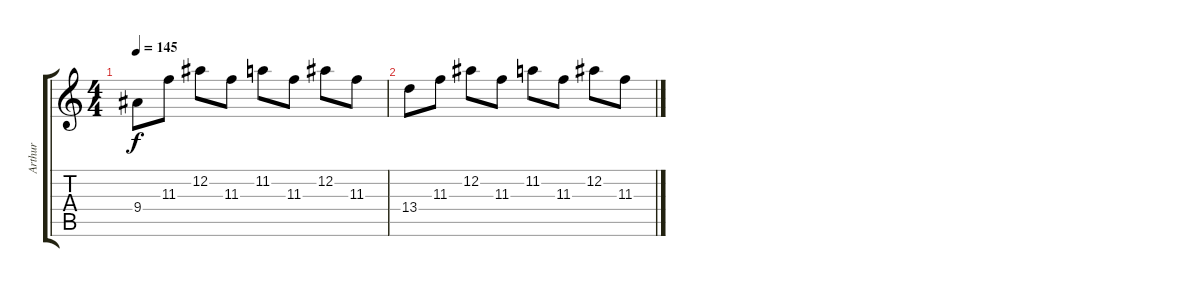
\track ("Arthur" "Arthur") {instrument distortionguitar}
\staff {score tabs}
\tuning (Eb4 Bb3 Gb3 Db3 Ab2 Eb2) {hide}
\ts (4 4)
\tempo 145
\clef g2
\ks c
9.4.8{dy f volume 6} 11.3.8 12.2.8 11.3.8 11.2.8 11.3.8 12.2.8 11.3.8 |
13.4.8 11.3.8 12.2.8 11.3.8 11.2.8 11.3.8 12.2.8 11.3.8
